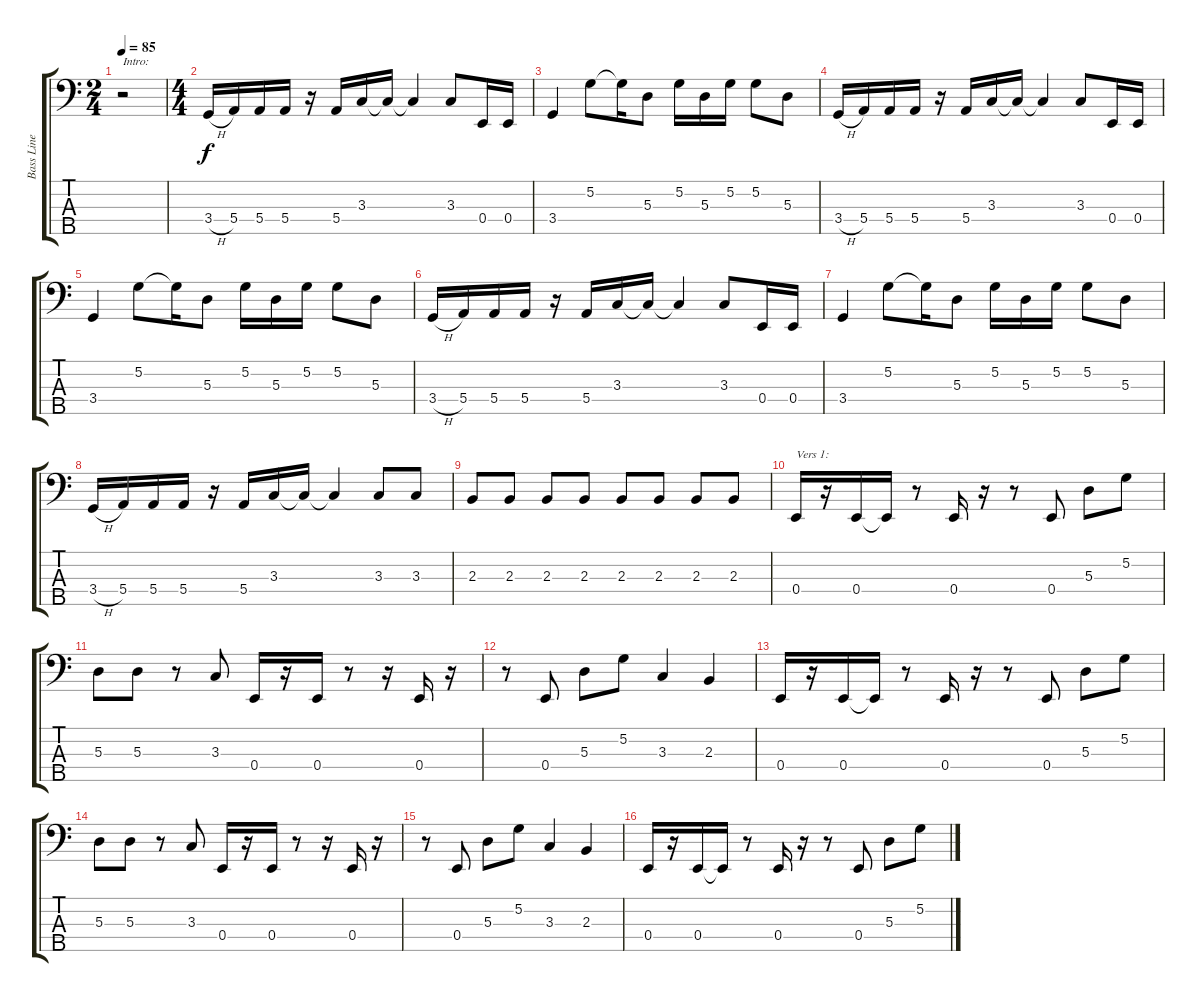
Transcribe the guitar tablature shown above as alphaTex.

\track ("Bass Line (Gudze):" "Bass Line ") {instrument electricbasspick}
\staff {score tabs}
\tuning (G2 D2 A1 E1 B0) {hide}
\ts (2 4)
\tempo 85
\clef f4
\ks c
r.2{txt "Intro:" dy f instrument electricbasspick} |
\ts (4 4)
3.4{h}.16 5.4.16 5.4.16 5.4.16 r.16 5.4.16 3.3.16 3.3{t}.16 3.3{t}.4 3.3.8 0.4.16 0.4.16 |
3.4.4 5.2.8 5.2{t}.16 5.3.8 5.2.16 5.3.16 5.2.16 5.2.8 5.3.8 |
3.4{h}.16 5.4.16 5.4.16 5.4.16 r.16 5.4.16 3.3.16 3.3{t}.16 3.3{t}.4 3.3.8 0.4.16 0.4.16 |
3.4.4 5.2.8 5.2{t}.16 5.3.8 5.2.16 5.3.16 5.2.16 5.2.8 5.3.8 |
3.4{h}.16 5.4.16 5.4.16 5.4.16 r.16 5.4.16 3.3.16 3.3{t}.16 3.3{t}.4 3.3.8 0.4.16 0.4.16 |
3.4.4 5.2.8 5.2{t}.16 5.3.8 5.2.16 5.3.16 5.2.16 5.2.8 5.3.8 |
3.4{h}.16 5.4.16 5.4.16 5.4.16 r.16 5.4.16 3.3.16 3.3{t}.16 3.3{t}.4 3.3.8 3.3.8 |
2.3.8 2.3.8 2.3.8 2.3.8 2.3.8 2.3.8 2.3.8 2.3.8 |
0.4.16{txt "Vers 1:"} r.16 0.4.16 0.4{t}.16 r.8 0.4.16 r.16 r.8 0.4.8 5.3.8 5.2.8 |
5.3.8 5.3.8 r.8 3.3.8 0.4.16 r.16 0.4.16 r.8 r.16 0.4.16 r.16 |
r.8 0.4.8 5.3.8 5.2.8 3.3.4 2.3.4 |
0.4.16 r.16 0.4.16 0.4{t}.16 r.8 0.4.16 r.16 r.8 0.4.8 5.3.8 5.2.8 |
5.3.8 5.3.8 r.8 3.3.8 0.4.16 r.16 0.4.16 r.8 r.16 0.4.16 r.16 |
r.8 0.4.8 5.3.8 5.2.8 3.3.4 2.3.4 |
0.4.16 r.16 0.4.16 0.4{t}.16 r.8 0.4.16 r.16 r.8 0.4.8 5.3.8 5.2.8
